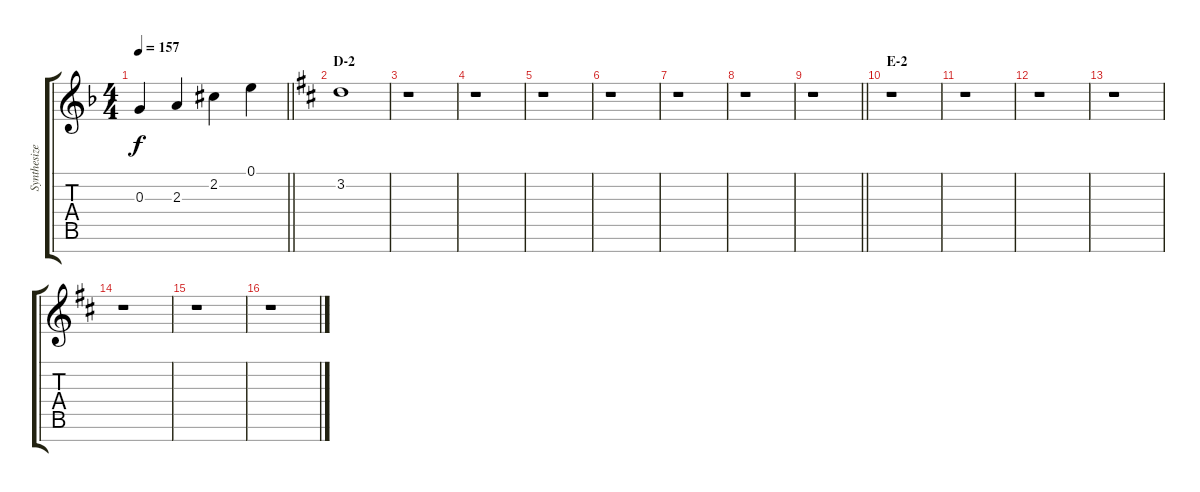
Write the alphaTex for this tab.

\track ("Synthesizer" "Synthesize") {instrument fx5brightness}
\staff {score tabs}
\tuning (E5 B4 G4 D4 A3 E3 B2) {hide}
\ts (4 4)
\tempo 157
\clef g2
\barLineRight lightlight
\ks f
0.3.4{dy f} 2.3.4 2.2{acc #}.4 0.1.4 |
\section ("" "D-2")
\ks d
3.2.1 |
r.1 |
r.1 |
r.1 |
r.1 |
r.1 |
r.1 |
\barLineRight lightlight
r.1 |
\section ("" "E-2")
r.1 |
r.1 |
r.1 |
r.1 |
r.1 |
r.1 |
r.1
